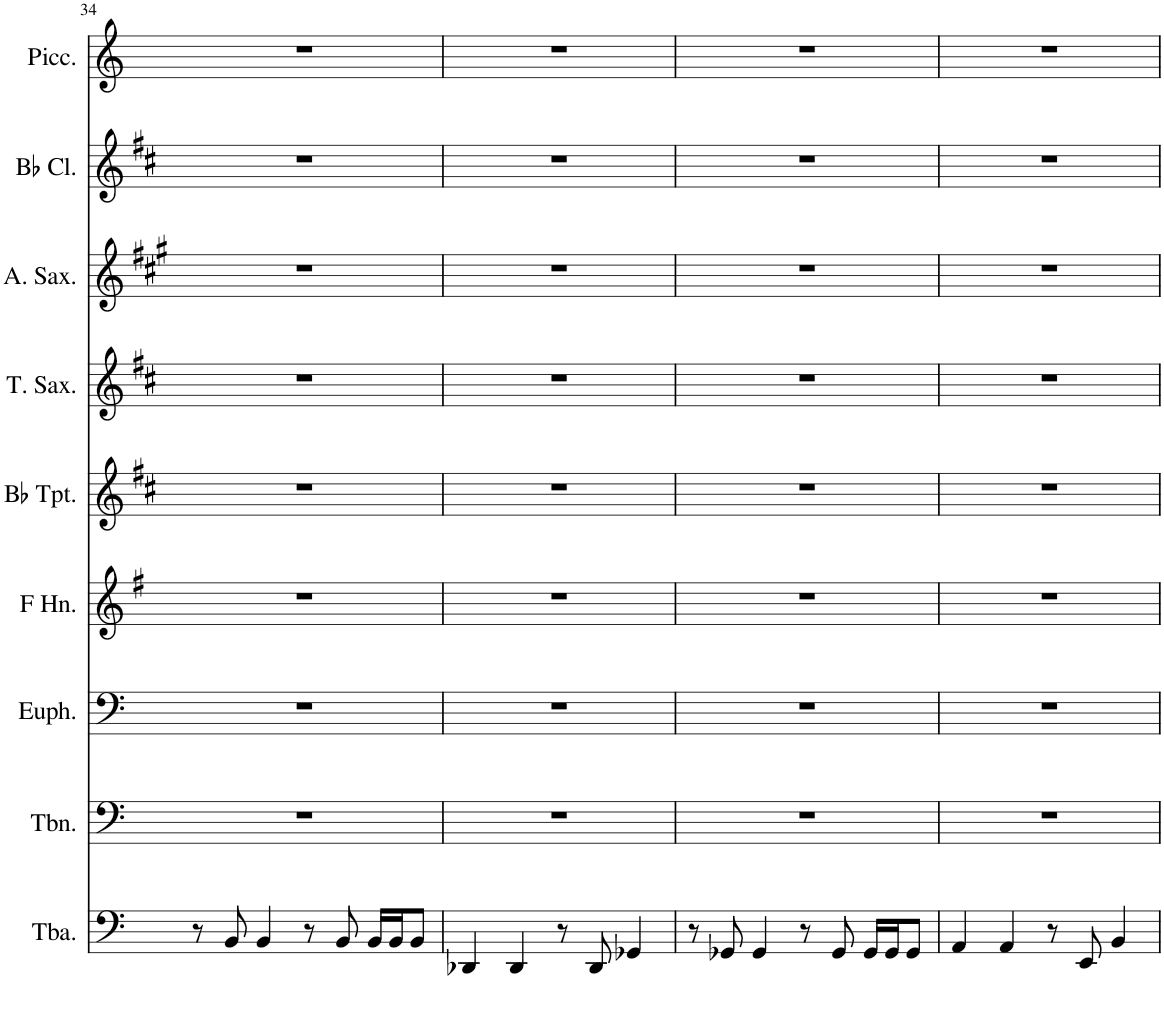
**kern	**kern	**kern	**kern	**kern	**kern	**kern	**kern	**kern
*part9	*part8	*part7	*part6	*part5	*part4	*part3	*part2	*part1
*staff9	*staff8	*staff7	*staff6	*staff5	*staff4	*staff3	*staff2	*staff1
*I"Tuba	*I"Trombone	*I"Euphonium	*I"Horn in F	*I"Bb Trumpet	*I"Tenor Saxophone	*I"Alto Saxophone	*I"Bb Clarinet	*I"Piccolo
*I'Tba.	*I'Tbn.	*I'Euph.	*	*I'Bb Tpt.	*I'T. Sax.	*I'A. Sax.	*I'Bb Cl.	*I'Picc.
!!LO:PB:g=z
*clefF4	*clefF4	*clefF4	*clefG2	*clefG2	*clefG2	*clefG2	*clefG2	*clefG2
*	*	*	*Trd4c7	*Trd1c2	*Trd8c14	*Trd5c9	*Trd1c2	*Trd-7c-12
*k[]	*k[]	*k[]	*k[f#]	*k[f#c#]	*k[f#c#]	*k[f#c#g#]	*k[f#c#]	*k[]
*M4/4	*M4/4	*M4/4	*M4/4	*M4/4	*M4/4	*M4/4	*M4/4	*M4/4
=34	=34	=34	=34	=34	=34	=34	=34	=34
8r	1r	1r	1r	1r	1r	1r	1r	1r
8BB/	.	.	.	.	.	.	.	.
4BB/	.	.	.	.	.	.	.	.
8r	.	.	.	.	.	.	.	.
8BB/	.	.	.	.	.	.	.	.
16BB/LL	.	.	.	.	.	.	.	.
16BB/J	.	.	.	.	.	.	.	.
8BB/J	.	.	.	.	.	.	.	.
=35	=35	=35	=35	=35	=35	=35	=35	=35
4DD-X/	1r	1r	1r	1r	1r	1r	1r	1r
4DD-/	.	.	.	.	.	.	.	.
8r	.	.	.	.	.	.	.	.
8DD-/	.	.	.	.	.	.	.	.
4GG-X/	.	.	.	.	.	.	.	.
=36	=36	=36	=36	=36	=36	=36	=36	=36
8r	1r	1r	1r	1r	1r	1r	1r	1r
8GG-X/	.	.	.	.	.	.	.	.
4GG-/	.	.	.	.	.	.	.	.
8r	.	.	.	.	.	.	.	.
8GG-/	.	.	.	.	.	.	.	.
16GG-/LL	.	.	.	.	.	.	.	.
16GG-/J	.	.	.	.	.	.	.	.
8GG-/J	.	.	.	.	.	.	.	.
=37	=37	=37	=37	=37	=37	=37	=37	=37
4AA/	1r	1r	1r	1r	1r	1r	1r	1r
4AA/	.	.	.	.	.	.	.	.
8r	.	.	.	.	.	.	.	.
8EE/	.	.	.	.	.	.	.	.
4BB/	.	.	.	.	.	.	.	.
=	=	=	=	=	=	=	=	=
*-	*-	*-	*-	*-	*-	*-	*-	*-
